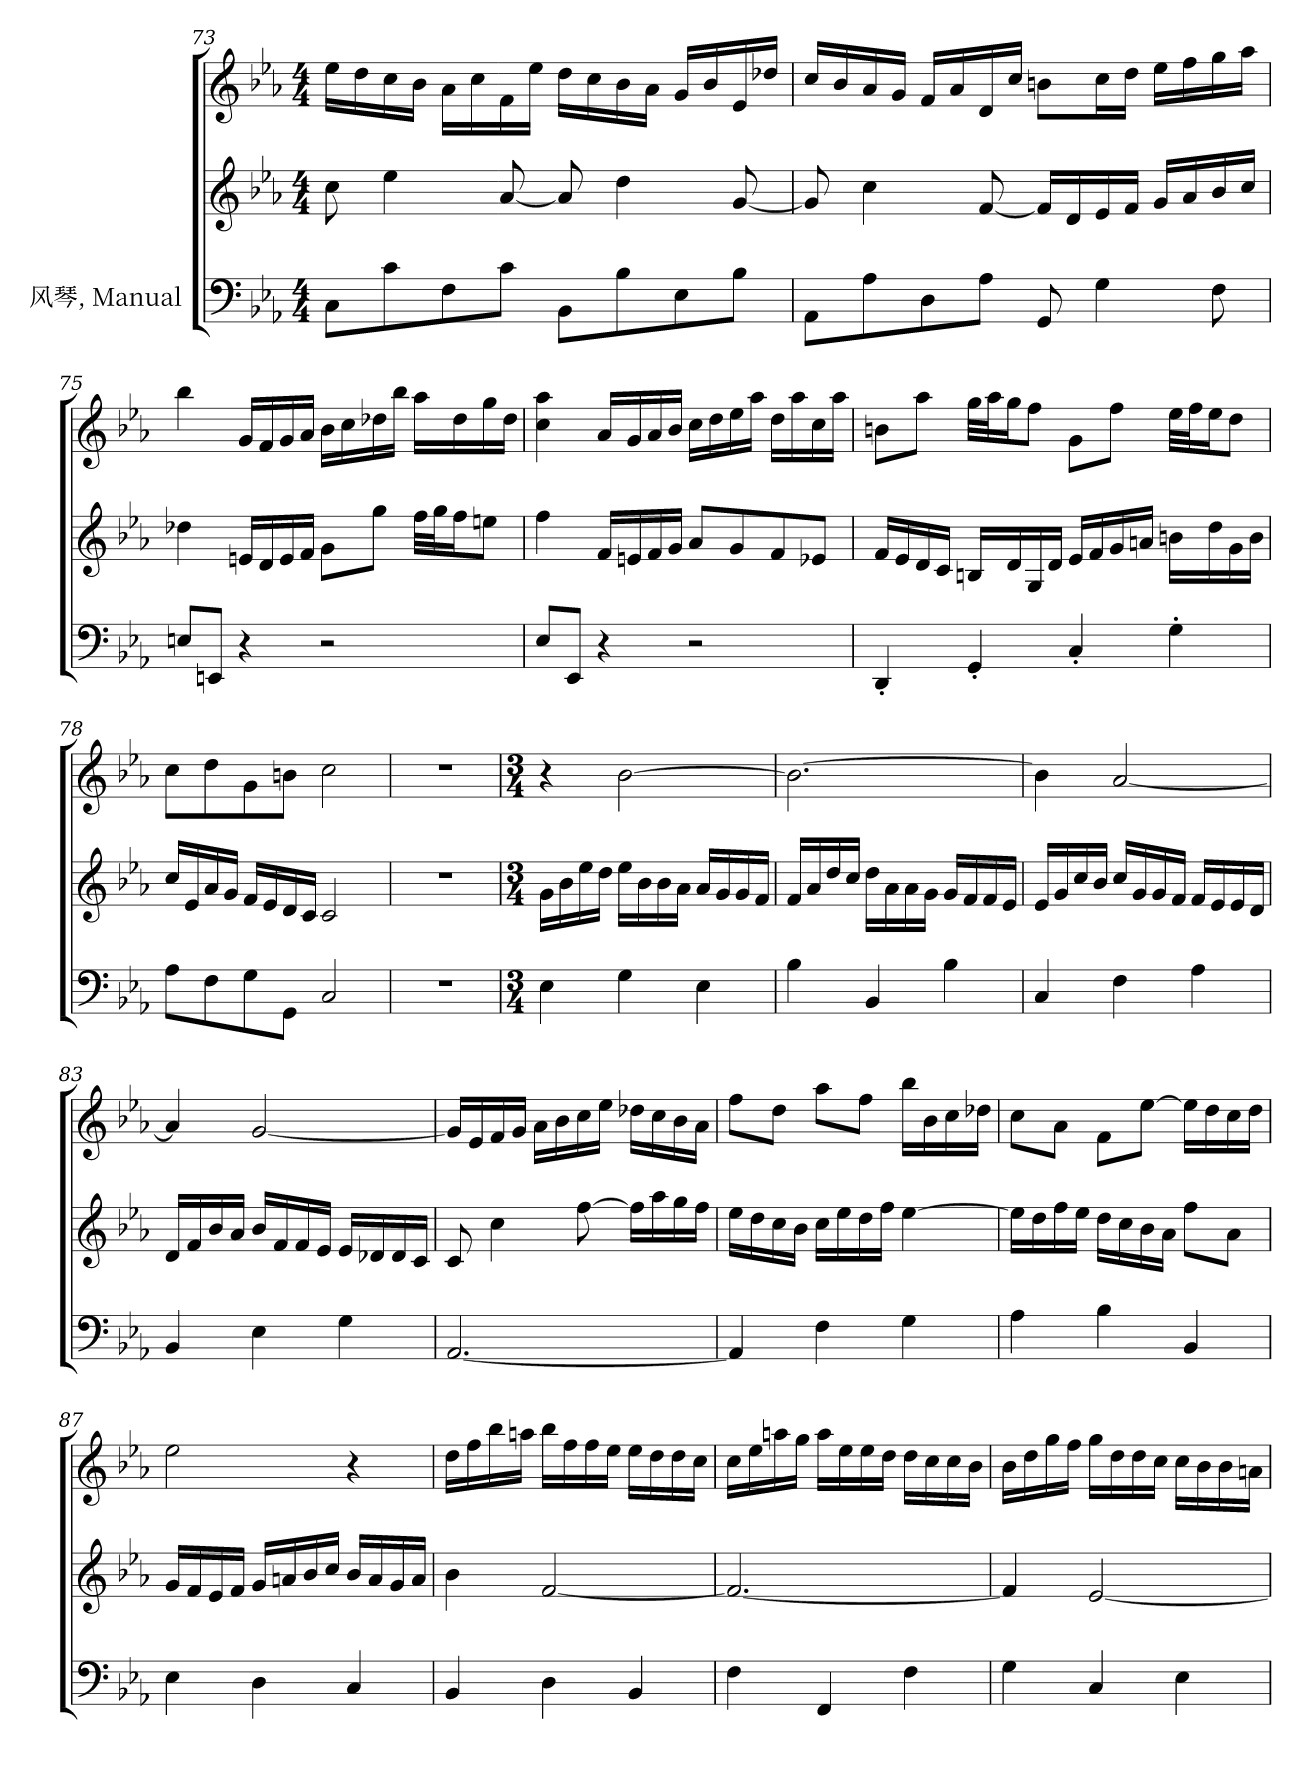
**kern	**kern	**kern
*part1	*part1	*part1
*staff3	*staff2	*staff1
*I"风琴, Manual	*	*
!!LO:PB:g=z
*clefF4	*clefG2	*clefG2
*k[b-e-a-]	*k[b-e-a-]	*k[b-e-a-]
*M4/4	*M4/4	*M4/4
=73	=73	=73
8C\L	8cc\	16ee-\LL
.	.	16dd\
8c\	4ee-\	16cc\
.	.	16b-\JJ
8F\	.	16a-\LL
.	.	16cc\
8c\J	[8a-/	16f\
.	.	16ee-\JJ
8BB-\L	8a-/]	16dd\LL
.	.	16cc\
8B-\	4dd\	16b-\
.	.	16a-\JJ
8E-\	.	16g/LL
.	.	16b-/
8B-\J	[8g/	16e-/
.	.	16dd-X/JJ
=74	=74	=74
8AA-\L	8g/]	16cc/LL
.	.	16b-/
8A-\	4cc\	16a-/
.	.	16g/JJ
8D\	.	16f/LL
.	.	16a-/
8A-\J	[8f/	16d/
.	.	16cc/JJ
8GG/	16f/LL]	8bn\L
.	16d/	.
4G\	16e-/	16cc\L
.	16f/JJ	16dd\JJ
.	16g/LL	16ee-\LL
.	16a-/	16ff\
8F\	16b-/	16gg\
.	16cc/JJ	16aa-\JJ
!!LO:LB:g=z
=75	=75	=75
8En/L	4dd-X\	4bb-\
8EEn/J	.	.
4r	16en/LL	16g/LL
.	16d/	16f/
.	16e/	16g/
.	16f/JJ	16a-/JJ
2r	8g\L	16b-\LL
.	.	16cc\
.	8gg\J	16dd-X\
.	.	16bb-\JJ
.	32ff\LLL	16aa-\LL
.	32gg\J	.
.	16ff\J	16dd-\
.	8een\J	16gg\
.	.	16dd-\JJ
=76	=76	=76
*	*	*MM78
8E-/L	4ff\	4cc\ 4aa-\
8EE-/J	.	.
4r	16f/LL	16a-/LL
.	16en/	16g/
.	16f/	16a-/
.	16g/JJ	16b-/JJ
2r	8a-/L	16cc\LL
.	.	16dd\
.	8g/	16ee-\
.	.	16aa-\JJ
.	8f/	16dd\LL
.	.	16aa-\
.	8e-X/J	16cc\
.	.	16aa-\JJ
!!LO:LB:g=z
=77	=77	=77
*	*	*MM75
4DD'/	16f/LL	8bn\L
.	16e-/	.
.	16d/	8aa-\J
.	16c/JJ	.
4GG'/	16Bn/LL	32gg\LLL
.	.	32aa-\J
.	16d/	16gg\J
.	16G/	8ff\J
.	16d/JJ	.
4C'/	16e-/LL	8g\L
.	16f/	.
.	16g/	8ff\J
.	16an/JJ	.
4G'\	16bn\LL	32ee-\LLL
.	.	32ff\J
.	16dd\	16ee-\J
.	16g\	8dd\J
.	16b\JJ	.
=78	=78	=78
*	*	*MM70
8A-\L	16cc/LL	8cc\L
.	16e-/	.
8F\	16a-/	8dd\
.	16g/JJ	.
8G\	16f/LL	8g\
.	16e-/	.
8GG\J	16d/	8bn\J
.	16c/JJ	.
*	*	*MM40
2C/	2c/	2cc\
=79	=79	=79
*	*	*MM45
1r	1r	1r
!!LO:LB:g=z
=80	=80	=80
*M3/4	*M3/4	*M3/4
4E-\	16g\LL	4r
.	16b-\	.
.	16ee-\	.
.	16dd\JJ	.
4G\	16ee-\LL	[2b-\
.	16b-\	.
.	16b-\	.
.	16a-\JJ	.
4E-\	16a-/LL	.
.	16g/	.
.	16g/	.
.	16f/JJ	.
=81	=81	=81
4B-\	16f/LL	2.b-\_
.	16a-/	.
.	16dd/	.
.	16cc/JJ	.
4BB-/	16dd\LL	.
.	16a-\	.
.	16a-\	.
.	16g\JJ	.
4B-\	16g/LL	.
.	16f/	.
.	16f/	.
.	16e-/JJ	.
=82	=82	=82
4C/	16e-/LL	4b-\]
.	16g/	.
.	16cc/	.
.	16b-/JJ	.
4F\	16cc/LL	[2a-/
.	16g/	.
.	16g/	.
.	16f/JJ	.
4A-\	16f/LL	.
.	16e-/	.
.	16e-/	.
.	16d/JJ	.
!!LO:PB:g=z
=83	=83	=83
4BB-/	16d/LL	4a-/]
.	16f/	.
.	16b-/	.
.	16a-/JJ	.
4E-\	16b-/LL	[2g/
.	16f/	.
.	16f/	.
.	16e-/JJ	.
4G\	16e-/LL	.
.	16d-X/	.
.	16d-/	.
.	16c/JJ	.
=84	=84	=84
[2.AA-/	8c/	16g/LL]
.	.	16e-/
.	4cc\	16f/
.	.	16g/JJ
.	.	16a-\LL
.	.	16b-\
.	[8ff\	16cc\
.	.	16ee-\JJ
.	16ff\LL]	16dd-X\LL
.	16aa-\	16cc\
.	16gg\	16b-\
.	16ff\JJ	16a-\JJ
=85	=85	=85
4AA-/]	16ee-\LL	8ff\L
.	16dd\	.
.	16cc\	8dd\J
.	16b-\JJ	.
4F\	16cc\LL	8aa-\L
.	16ee-\	.
.	16dd\	8ff\J
.	16ff\JJ	.
4G\	[4ee-\	16bb-\LL
.	.	16b-\
.	.	16cc\
.	.	16dd-X\JJ
!!LO:LB:g=z
=86	=86	=86
4A-\	16ee-\LL]	8cc\L
.	16dd\	.
.	16ff\	8a-\J
.	16ee-\JJ	.
4B-\	16dd\LL	8f\L
.	16cc\	.
.	16b-\	[8ee-\J
.	16a-\JJ	.
4BB-/	8ff\L	16ee-\LL]
.	.	16dd\
.	8a-\J	16cc\
.	.	16dd\JJ
=87	=87	=87
4E-\	16g/LL	2ee-\
.	16f/	.
.	16e-/	.
.	16f/JJ	.
4D\	16g/LL	.
.	16an/	.
.	16b-/	.
.	16cc/JJ	.
4C/	16b-/LL	4r
.	16a/	.
.	16g/	.
.	16a/JJ	.
=88	=88	=88
4BB-/	4b-\	16dd\LL
.	.	16ff\
.	.	16bb-\
.	.	16aan\JJ
4D\	[2f/	16bb-\LL
.	.	16ff\
.	.	16ff\
.	.	16ee-\JJ
4BB-/	.	16ee-\LL
.	.	16dd\
.	.	16dd\
.	.	16cc\JJ
!!LO:LB:g=z
=89	=89	=89
4F\	2.f/_	16cc\LL
.	.	16ee-\
.	.	16aan\
.	.	16gg\JJ
4FF/	.	16aa\LL
.	.	16ee-\
.	.	16ee-\
.	.	16dd\JJ
4F\	.	16dd\LL
.	.	16cc\
.	.	16cc\
.	.	16b-\JJ
=90	=90	=90
4G\	4f/]	16b-\LL
.	.	16dd\
.	.	16gg\
.	.	16ff\JJ
4C/	[2e-/	16gg\LL
.	.	16dd\
.	.	16dd\
.	.	16cc\JJ
4E-\	.	16cc\LL
.	.	16b-\
.	.	16b-\
.	.	16an\JJ
=	=	=
*-	*-	*-
